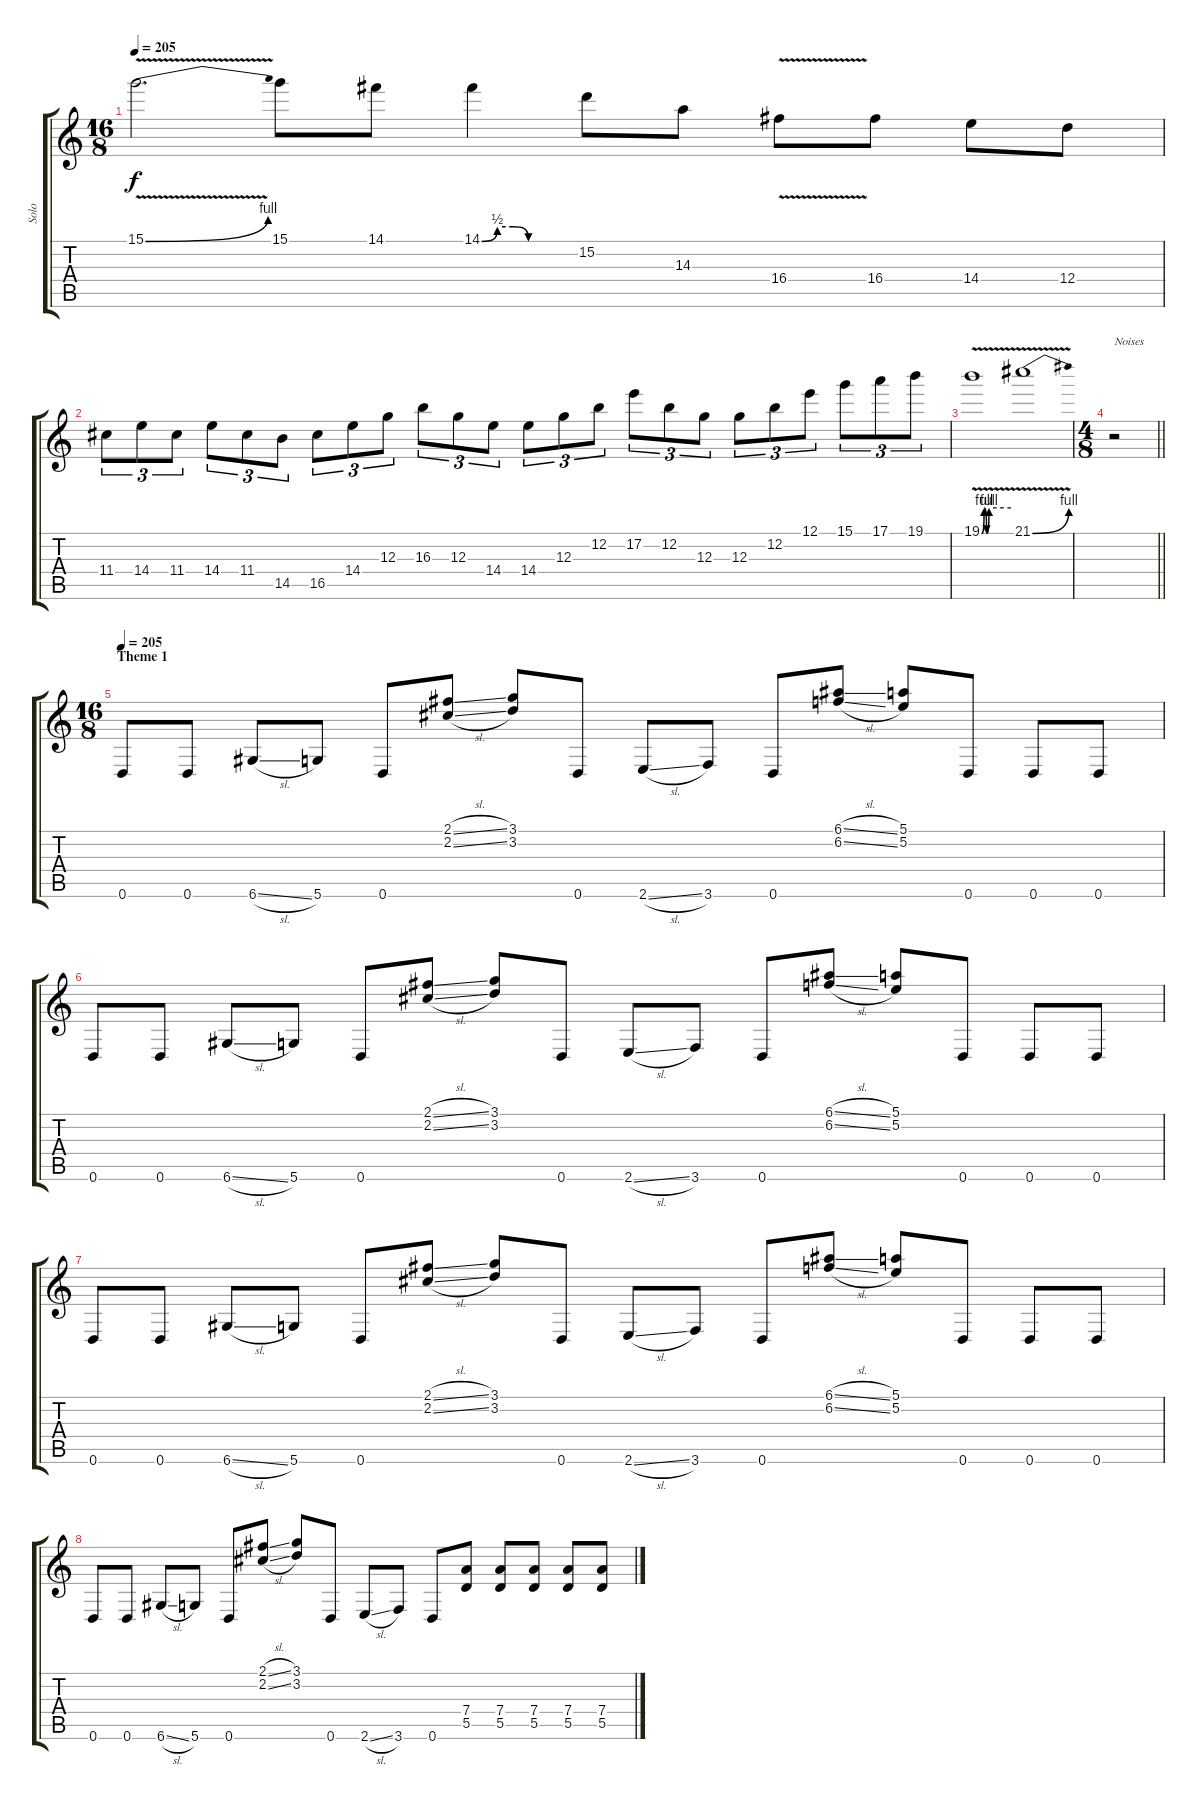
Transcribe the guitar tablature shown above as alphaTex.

\track ("Solo" "Solo") {instrument distortionguitar}
\staff {score tabs}
\tuning (E4 B3 G3 D3 A2 D2) {hide}
\ts (16 8)
\tempo 205
\clef g2
\ks c
15.1{be (bend 0 0 60 4) v}.2{d dy f} 15.1.8 14.1.8 14.1{be (custom 0 0 10 2 20 2 30 0 60 0)}.4 15.2.8 14.3.8 16.4{v}.8 16.4.8 14.4.8 12.4.8 |
11.4.8{tu (3 2)} 14.4.8{tu (3 2)} 11.4.8{tu (3 2)} 14.4.8{tu (3 2)} 11.4.8{tu (3 2)} 14.5.8{tu (3 2)} 16.5.8{tu (3 2)} 14.4.8{tu (3 2)} 12.3.8{tu (3 2)} 16.3.8{tu (3 2)} 12.3.8{tu (3 2)} 14.4.8{tu (3 2)} 14.4.8{tu (3 2)} 12.3.8{tu (3 2)} 12.2.8{tu (3 2)} 17.2.8{tu (3 2)} 12.2.8{tu (3 2)} 12.3.8{tu (3 2)} 12.3.8{tu (3 2)} 12.2.8{tu (3 2)} 12.1.8{tu (3 2)} 15.1.8{tu (3 2)} 17.1.8{tu (3 2)} 19.1.8{tu (3 2)} |
19.1{be (custom 0 0 5 4 10 0 15 4 60 4) v}.1 21.1{be (bend 0 0 60 4) v}.1 |
\ts (4 8)
\barLineRight lightlight
r.2{txt "Noises"} |
\ts (16 8)
\section ("" "Theme 1")
\tempo 205
0.6.8 0.6.8 6.6{sl}.8 5.6.8 0.6.8 (2.1{sl} 2.2{sl}).8 (3.1 3.2).8 0.6.8 2.6{sl}.8 3.6.8 0.6.8 (6.1{sl} 6.2{sl}).8 (5.1 5.2).8 0.6.8 0.6.8 0.6.8 |
0.6.8 0.6.8 6.6{sl}.8 5.6.8 0.6.8 (2.1{sl} 2.2{sl}).8 (3.1 3.2).8 0.6.8 2.6{sl}.8 3.6.8 0.6.8 (6.1{sl} 6.2{sl}).8 (5.1 5.2).8 0.6.8 0.6.8 0.6.8 |
0.6.8 0.6.8 6.6{sl}.8 5.6.8 0.6.8 (2.1{sl} 2.2{sl}).8 (3.1 3.2).8 0.6.8 2.6{sl}.8 3.6.8 0.6.8 (6.1{sl} 6.2{sl}).8 (5.1 5.2).8 0.6.8 0.6.8 0.6.8 |
0.6.8 0.6.8 6.6{sl}.8 5.6.8 0.6.8 (2.1{sl} 2.2{sl}).8 (3.1 3.2).8 0.6.8 2.6{sl}.8 3.6.8 0.6.8 (7.4 5.5).8 (7.4 5.5).8 (7.4 5.5).8 (7.4 5.5).8 (7.4 5.5).8
